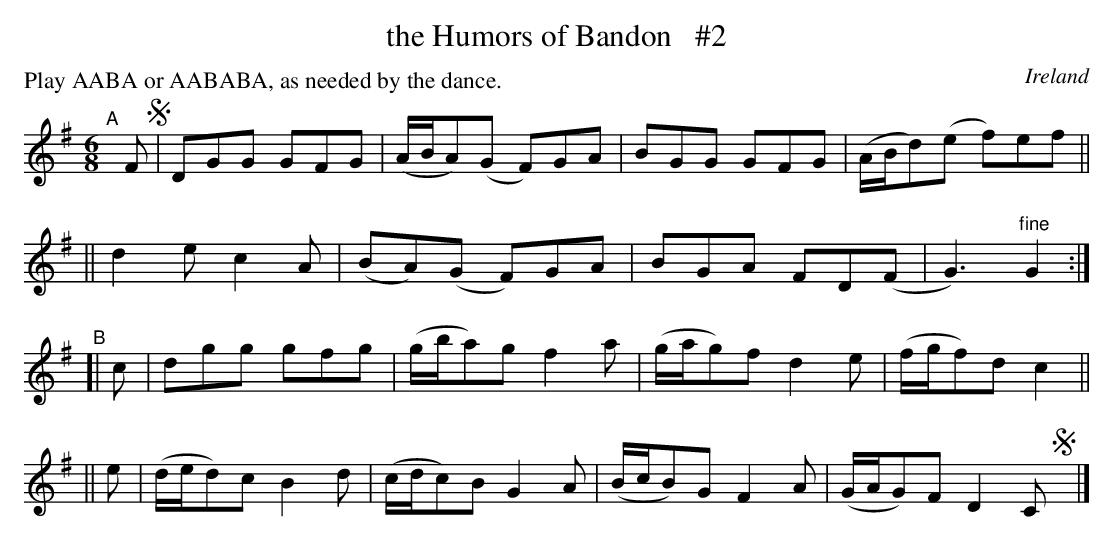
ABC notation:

X:1
T: the Humors of Bandon   #2
O: Ireland
P: Play AABA or AABABA, as needed by the dance.
M: 6/8
L: 1/8
K: G
"^A"[|] F !segno!\
| DGG GFG | (A/B/A)(G F)GA | BGG GFG | (A/B/d)(e f)ef ||
|| d2e c2A | (BA)(G F)GA | BGA FD(F | G3)"^fine"G2 :|
"^B"\
[| c | dgg gfg | (g/b/a)g f2a | (g/a/g)f d2e | (f/g/f)d c2 ||
|| e | (d/e/d)c B2d | (c/d/c)B G2A | (B/c/B)G F2A | (G/A/G)F D2C!segno!y |]
